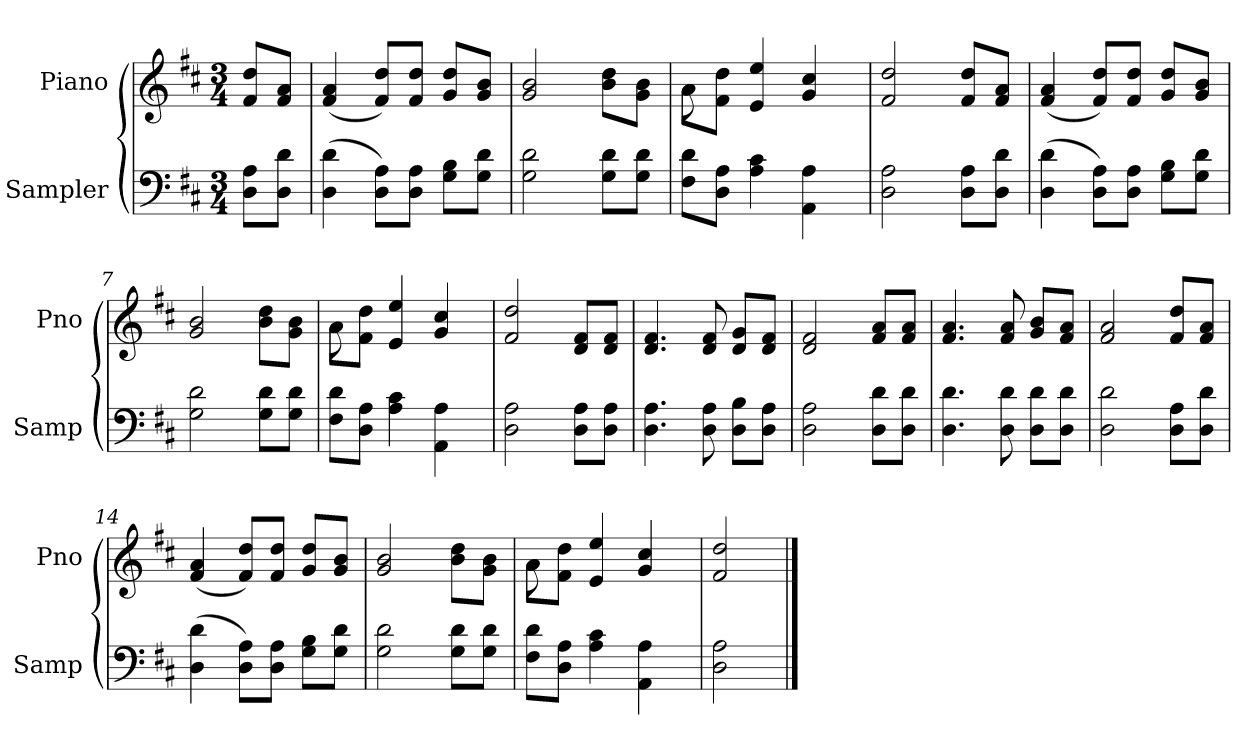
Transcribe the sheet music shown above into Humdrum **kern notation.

**kern	**kern
*part2	*part1
*staff2	*staff1
*I"Sampler	*I"Piano
*I'Samp	*I'Pno
*clefF4	*clefG2
*k[f#c#]	*k[f#c#]
*D:	*D:
*M3/4	*M3/4
=1	=1
8D\ 8A\L	8f#/ 8dd/L
8D\ 8d\J	8f#/ 8a/J
=2	=2
(4D 4d	(4f# 4a
8D\ 8A\L)	8f#/ 8dd/L)
8D\ 8A\J	8f#/ 8dd/J
8G\ 8B\L	8g/ 8dd/L
8G\ 8d\J	8g/ 8b/J
=3	=3
2G 2d	2g 2b
8G\ 8d\L	8b\ 8dd\L
8G\ 8d\J	8g\ 8b\J
=4	=4
*	*^
8F#\ 8d\L	8a\L	8a
8D\ 8A\J	8f#\ 8dd\J	2ryy
4A 4c#	4e 4ee	.
4AA 4A	4g 4cc#	.
.	.	8ryy
*	*v	*v
=5	=5
2D 2A	2f# 2dd
8D\ 8A\L	8f#/ 8dd/L
8D\ 8d\J	8f#/ 8a/J
=6	=6
(4D 4d	(4f# 4a
8D\ 8A\L)	8f#/ 8dd/L)
8D\ 8A\J	8f#/ 8dd/J
8G\ 8B\L	8g/ 8dd/L
8G\ 8d\J	8g/ 8b/J
=7	=7
2G 2d	2g 2b
8G\ 8d\L	8b\ 8dd\L
8G\ 8d\J	8g\ 8b\J
=8	=8
*	*^
8F#\ 8d\L	8a\L	8a
8D\ 8A\J	8f#\ 8dd\J	2ryy
4A 4c#	4e 4ee	.
4AA 4A	4g 4cc#	.
.	.	8ryy
*	*v	*v
=9	=9
2D 2A	2f# 2dd
8D\ 8A\L	8d/ 8f#/L
8D\ 8A\J	8d/ 8f#/J
=10	=10
4.D 4.A	4.d 4.f#
8D 8A	8d 8f#
8D\ 8B\L	8d/ 8g/L
8D\ 8A\J	8d/ 8f#/J
=11	=11
2D 2A	2d 2f#
8D\ 8d\L	8f#/ 8a/L
8D\ 8d\J	8f#/ 8a/J
=12	=12
4.D 4.d	4.f# 4.a
8D 8d	8f# 8a
8D\ 8d\L	8g/ 8b/L
8D\ 8d\J	8f#/ 8a/J
=13	=13
2D 2d	2f# 2a
8D\ 8A\L	8f#/ 8dd/L
8D\ 8d\J	8f#/ 8a/J
=14	=14
(4D 4d	(4f# 4a
8D\ 8A\L)	8f#/ 8dd/L)
8D\ 8A\J	8f#/ 8dd/J
8G\ 8B\L	8g/ 8dd/L
8G\ 8d\J	8g/ 8b/J
=15	=15
2G 2d	2g 2b
8G\ 8d\L	8b\ 8dd\L
8G\ 8d\J	8g\ 8b\J
=16	=16
*	*^
8F#\ 8d\L	8a\L	8a
8D\ 8A\J	8f#\ 8dd\J	2ryy
4A 4c#	4e 4ee	.
4AA 4A	4g 4cc#	.
.	.	8ryy
*	*v	*v
=17	=17
2D 2A	2f# 2dd
==	==
*-	*-
